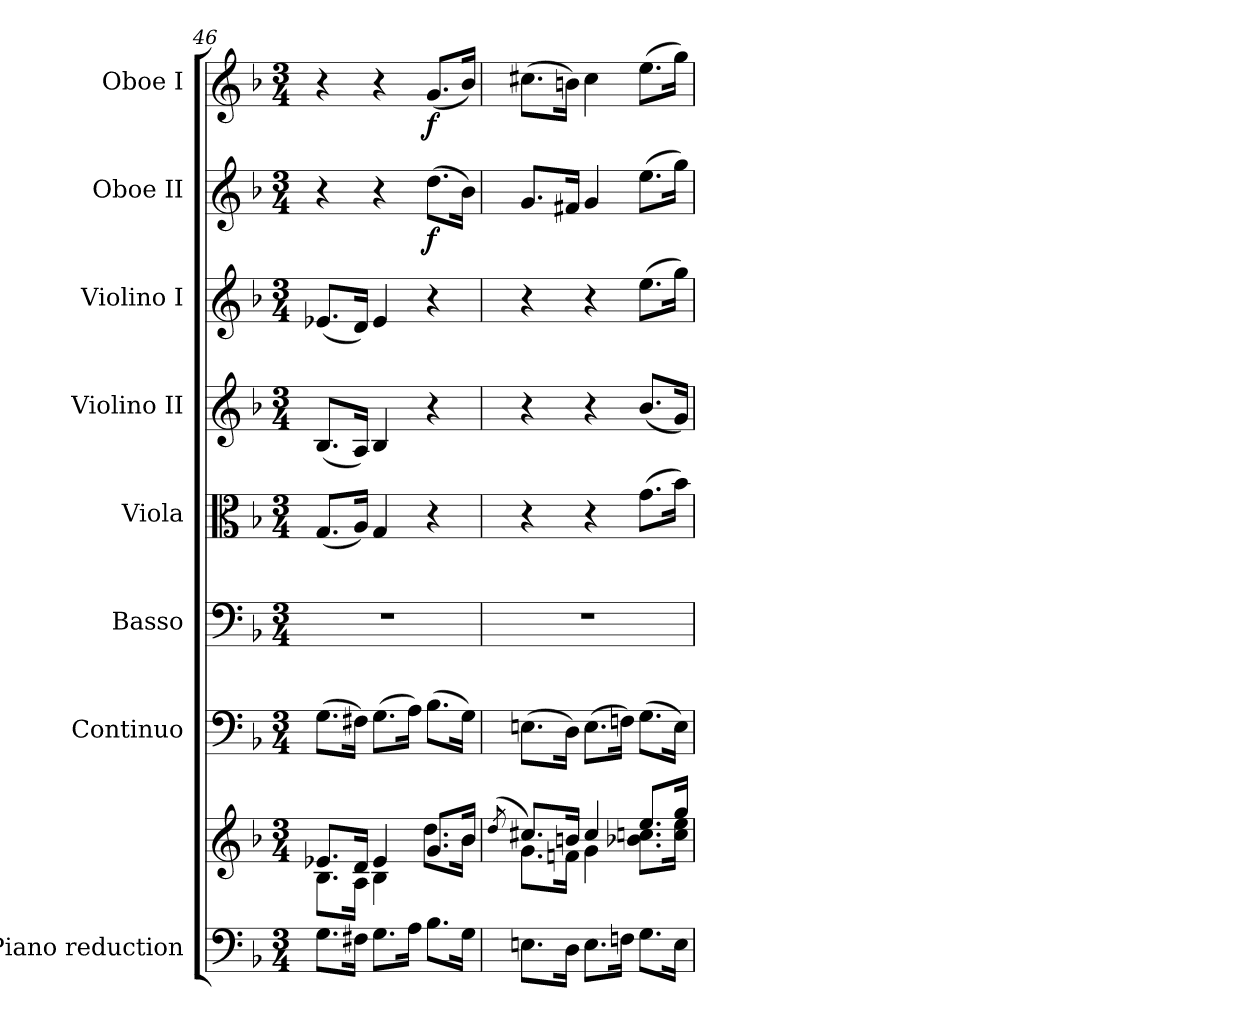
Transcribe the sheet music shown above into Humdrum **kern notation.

**kern	**kern	**kern	**kern	**kern	**kern	**kern	**kern	**dynam	**kern	**dynam
*part8	*part8	*part7	*part6	*part5	*part4	*part3	*part2	*part2	*part1	*part1
*staff9	*staff8	*staff7	*staff6	*staff5	*staff4	*staff3	*staff2	*staff2	*staff1	*staff1
*I"Piano reduction	*	*I"Continuo	*I"Basso	*I"Viola	*I"Violino II	*I"Violino I	*I"Oboe II	*	*I"Oboe I	*
*I'Pno	*	*	*	*	*	*	*I'Ob	*	*I'Ob	*
!!LO:PB:g=z
*clefF4	*clefG2	*clefF4	*clefF4	*clefC3	*clefG2	*clefG2	*clefG2	*	*clefG2	*
*k[b-]	*k[b-]	*k[b-]	*k[b-]	*k[b-]	*k[b-]	*k[b-]	*k[b-]	*	*k[b-]	*
*M3/4	*M3/4	*M3/4	*M3/4	*M3/4	*M3/4	*M3/4	*M3/4	*	*M3/4	*
=46	=46	=46	=46	=46	=46	=46	=46	=46	=46	=46
*	*^	*	*	*	*	*	*	*	*	*
8.G\L	8.e-X/L	8.B-\L	(>8.G\L	2.r	(<8.G/L	(<8.B-/L	(<8.e-X/L	4r	.	4r	.
16F#X\Jk	16d/Jk	16A\Jk	16F#X\Jk)	.	16A/Jk)	16A/Jk)	16d/Jk)	.	.	.	.
8.G\L	4e-/	4B-\	(>8.G\L	.	4G/	4B-/	4e-/	4r	.	4r	.
16A\Jk	.	.	16A\Jk)	.	.	.	.	.	.	.	.
!	!	!	!	!	!	!	!	!	!LO:DY:b	!	!LO:DY:b
8.B-\L	8.g/L	8.dd\L	(>8.B-\L	.	4r	4r	4r	(>8.dd\L	f	(<8.g/L	f
16G\Jk	16b-/Jk	16b-\Jk	16G\Jk)	.	.	.	.	16b-\Jk)	.	16b-/Jk)	.
=47	=47	=47	=47	=47	=47	=47	=47	=47	=47	=47	=47
.	(<8qdd/	.	.	.	.	.	.	.	.	.	.
8.En\L	8.cc#X/L)	8.g\L	(>8.En\L	2.r	4r	4r	4r	8.g/L	.	(>8.cc#X\L	.
16D\Jk	16bn/Jk	16fn\Jk	16D\Jk)	.	.	.	.	16f#X/Jk	.	16bn\Jk)	.
8.E\L	4cc#/	4g\	(>8.E\L	.	4r	4r	4r	4g/	.	4cc#\	.
16Fn\Jk	.	.	16Fn\Jk)	.	.	.	.	.	.	.	.
8.G\L	8.ee/L	8.b-X\ 8.ccn\L	(>8.G\L	.	(>8.g\L	(<8.b-/L	(>8.ee\L	(>8.ee\L	.	(>8.ee\L	.
16E\Jk	16gg/Jk	16cc\ 16ee\Jk	16E\Jk)	.	16b-\Jk)	16g/Jk)	16gg\Jk)	16gg\Jk)	.	16gg\Jk)	.
*	*v	*v	*	*	*	*	*	*	*	*	*
=	=	=	=	=	=	=	=	=	=	=
*-	*-	*-	*-	*-	*-	*-	*-	*-	*-	*-
